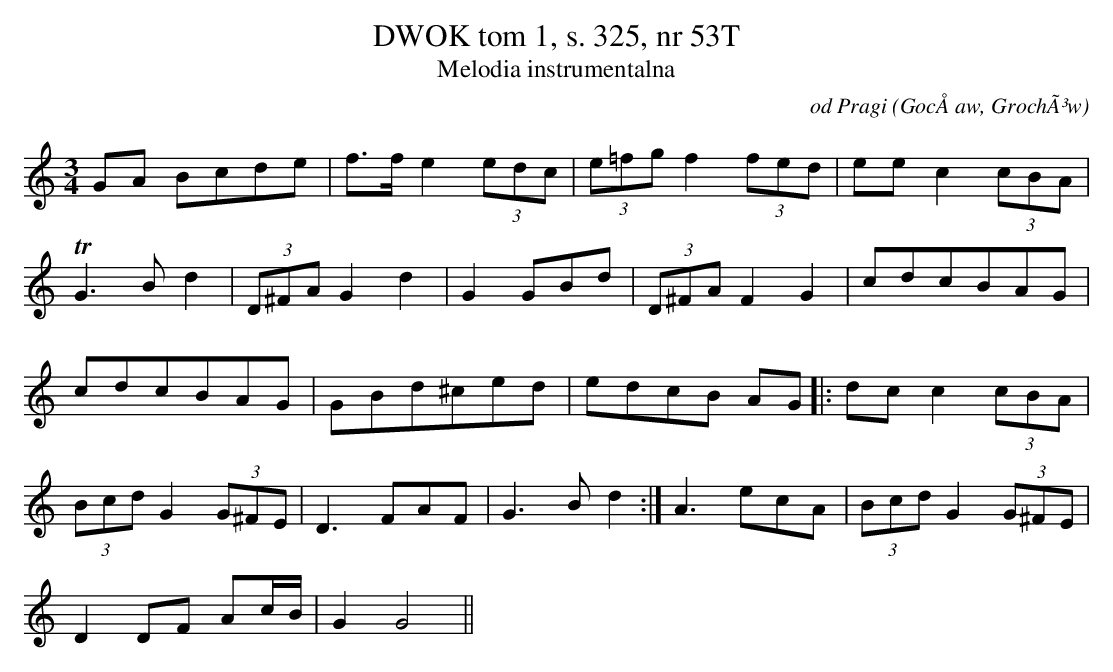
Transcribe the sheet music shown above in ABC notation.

X:1
T: DWOK tom 1, s. 325, nr 53T
T: Melodia instrumentalna
O: od Pragi (GocÅaw, GrochÃ³w)
M: 3/4
L: 1/16
K: C
G2A2 B2c2d2e2 | f3f e4(3e2d2c2 | (3e2=f2g2f4(3f2e2d2 | e2e2c4(3c2B2A2|
!trill!G6B2d4 | (3D2^F2A2G4d4 | G4G2B2d2 | (3D2^F2A2F4G4|c2d2c2B2A2G2 |
c2d2c2B2A2G2 | G2B2d2^c2e2d2 | e2d2c2B2 A2G2 |: d2c2c4(3c2B2A2 |
(3B2c2d2G4(3G2^F2E2 | D6F2A2F2 | G6B2d4 :| A6e2c2A2 | (3B2c2d2G4(3G2^F2E2 |
D4D2F2 A2cB | G4G8||
